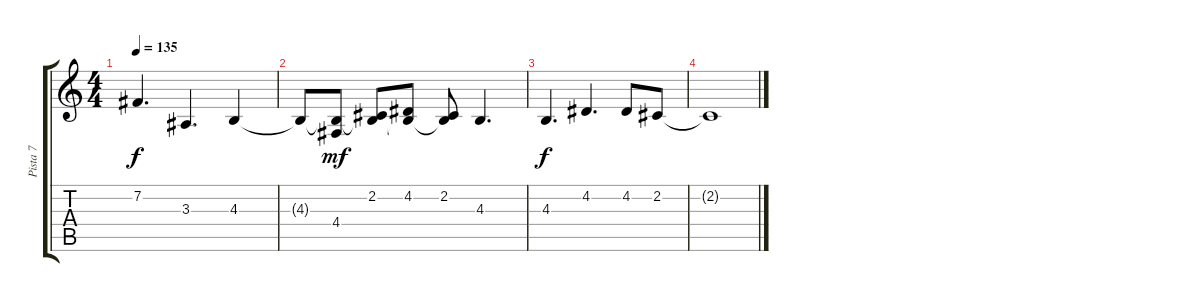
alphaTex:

\track ("Pista 7" "Pista 7") {instrument electricgrandpiano}
\staff {score tabs}
\tuning (E4 B3 G3 D3 A2 E2) {hide}
\ts (4 4)
\tempo 135
\clef g2
\ks c
7.2.4{d dy f} 3.3.4{d} 4.3.4 |
4.3{t}.8 (4.3{t} 4.4).8{dy mf} (2.2 4.3{t}).8 (4.2 4.3{t}).8 (2.2 4.3{t}).8 4.3.4{d} |
4.3.4{d dy f} 4.2.4{d} 4.2.8 2.2.8 |
2.2{t}.1
